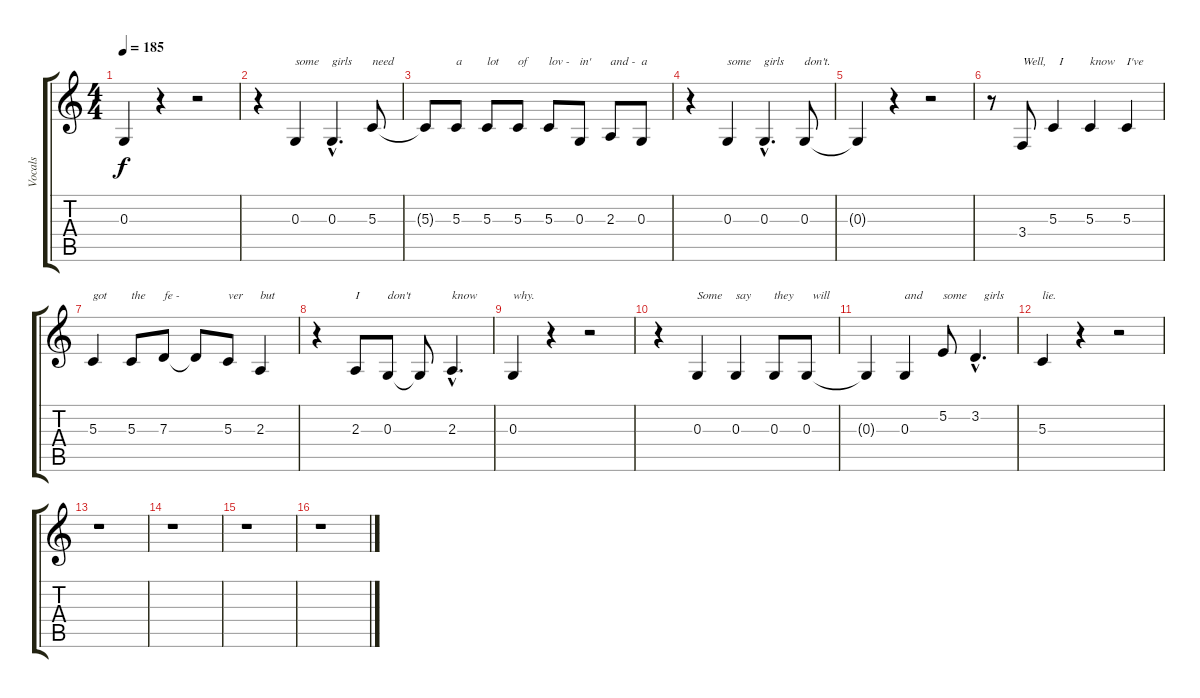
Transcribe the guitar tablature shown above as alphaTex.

\track ("Vocals" "Vocals") {instrument englishhorn}
\staff {score tabs}
\tuning (E4 B3 G3 D3 A2 E2) {hide}
\ts (4 4)
\tempo 185
\clef g2
\ks c
0.3{t}.4{dy f} r.4 r.2 |
r.4 0.3.4{txt "some"} 0.3{hac}.4{d txt "girls"} 5.3.8{txt "need"} |
5.3{t}.8 5.3.8{txt "a"} 5.3.8{txt "lot"} 5.3.8{txt "of"} 5.3.8{txt "lov -"} 0.3.8{txt "in'"} 2.3.8{txt "and -"} 0.3.8{txt "a"} |
r.4 0.3.4{txt "some"} 0.3{hac}.4{d txt "girls"} 0.3.8{txt "don't."} |
0.3{t}.4 r.4 r.2 |
r.8 3.4.8{txt "Well,"} 5.3.4{txt "  I"} 5.3.4{txt "know"} 5.3.4{txt "I've"} |
5.3.4{txt "got"} 5.3.8{txt "the"} 7.3.8{txt "fe -"} 7.3{t}.8 5.3.8{txt "ver"} 2.3.4{txt "but"} |
r.4 2.3.8{txt "I"} 0.3.8{txt "don't"} 0.3{t}.8 2.3{hac}.4{d txt "know"} |
0.3.4{txt "why."} r.4 r.2 |
r.4 0.3.4{txt "Some"} 0.3.4{txt "say"} 0.3.8{txt "they"} 0.3.8{txt "  will"} |
0.3{t}.4 0.3.4{txt "and"} 5.2.8{txt "some"} 3.2{hac}.4{d txt "   girls"} |
5.3.4{txt "lie."} r.4 r.2 |
r.1 |
r.1 |
r.1 |
r.1
